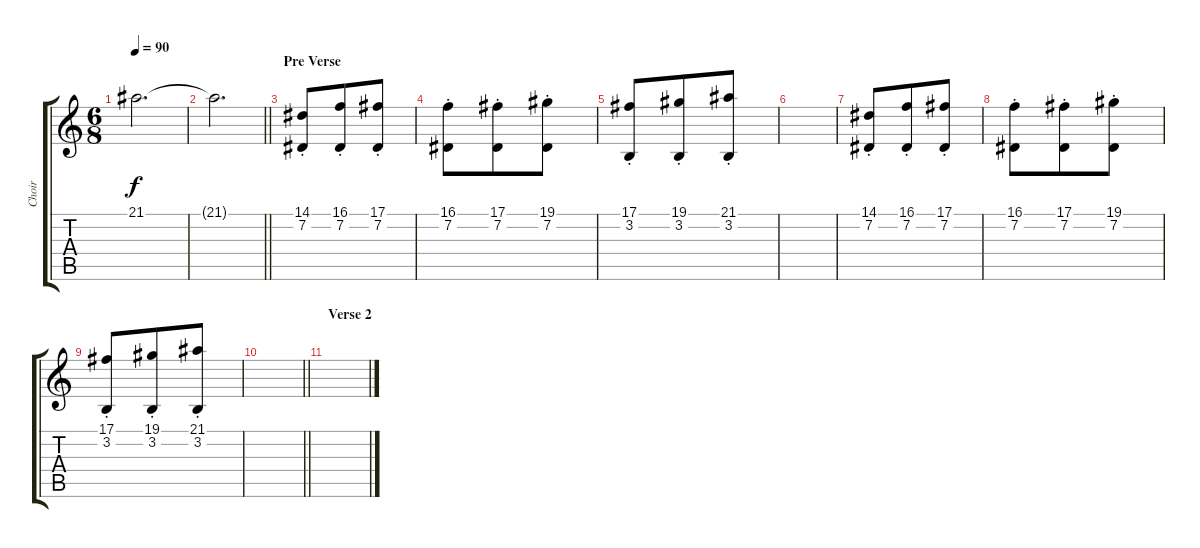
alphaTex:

\track ("Choir" "Choir") {instrument choiraahs}
\staff {score tabs}
\tuning (Db4 Ab3 E3 B2 Gb2 B1) {hide}
\ts (6 8)
\tempo 90
\clef g2
\ks c
21.1.2{d dy f} |
\barLineRight lightlight
21.1{t}.2{d} |
\section ("" "Pre Verse")
(14.1{st} 7.2{st}).8 (16.1{st} 7.2{st}).8 (17.1{st} 7.2{st}).8 |
(16.1{st} 7.2{st}).8 (17.1{st} 7.2{st}).8 (19.1{st} 7.2{st}).8 |
(17.1{st} 3.2{st}).8 (19.1{st} 3.2{st}).8 (21.1{st} 3.2{st}).8 |
|
(14.1{st} 7.2{st}).8 (16.1{st} 7.2{st}).8 (17.1{st} 7.2{st}).8 |
(16.1{st} 7.2{st}).8 (17.1{st} 7.2{st}).8 (19.1{st} 7.2{st}).8 |
(17.1{st} 3.2{st}).8 (19.1{st} 3.2{st}).8 (21.1{st} 3.2{st}).8 |
\barLineRight lightlight
|
\section ("" "Verse 2")
